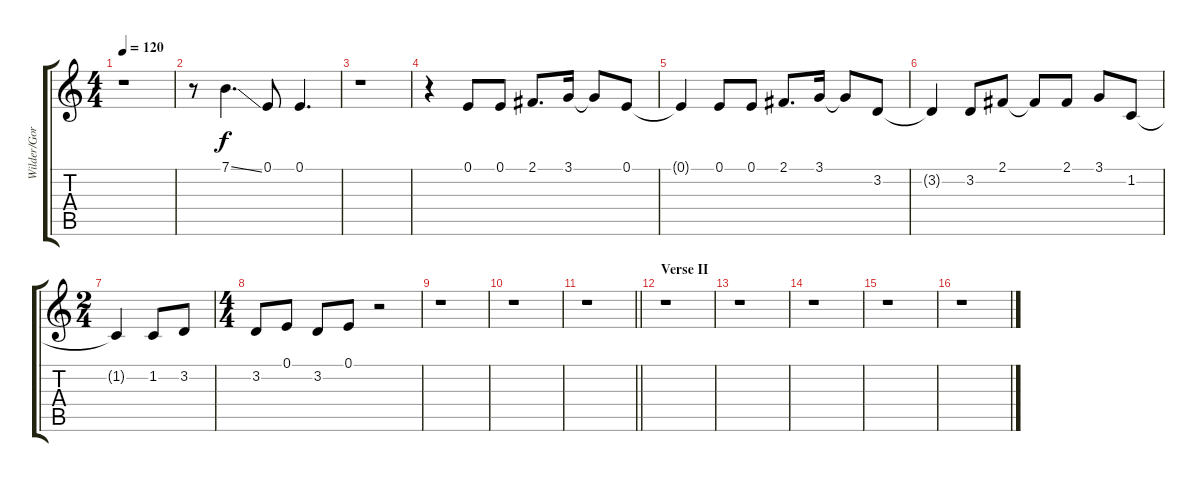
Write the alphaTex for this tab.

\track ("Wilder/Gore - Back Vocal" "Wilder/Gor") {instrument voiceoohs}
\staff {score tabs}
\tuning (E4 B3 G3 D3 A2 E2) {hide}
\ts (4 4)
\tempo 120
\clef g2
\ks c
r.1{dy f} |
r.8 7.1{ss}.4{d} 0.1.8 0.1.4{d} |
r.1 |
r.4 0.1.8 0.1.8 2.1.8{d} 3.1.16 3.1{t}.8 0.1.8 |
0.1{t}.4 0.1.8 0.1.8 2.1.8{d} 3.1.16 3.1{t}.8 3.2.8 |
3.2{t}.4 3.2.8 2.1.8 2.1{t}.8 2.1.8 3.1.8 1.2.8 |
\ts (2 4)
1.2{t}.4 1.2.8 3.2.8 |
\ts (4 4)
3.2.8 0.1.8 3.2.8 0.1.8 r.2 |
r.1 |
r.1 |
\barLineRight lightlight
r.1 |
\section ("" "Verse II")
r.1 |
r.1 |
r.1 |
r.1 |
r.1
